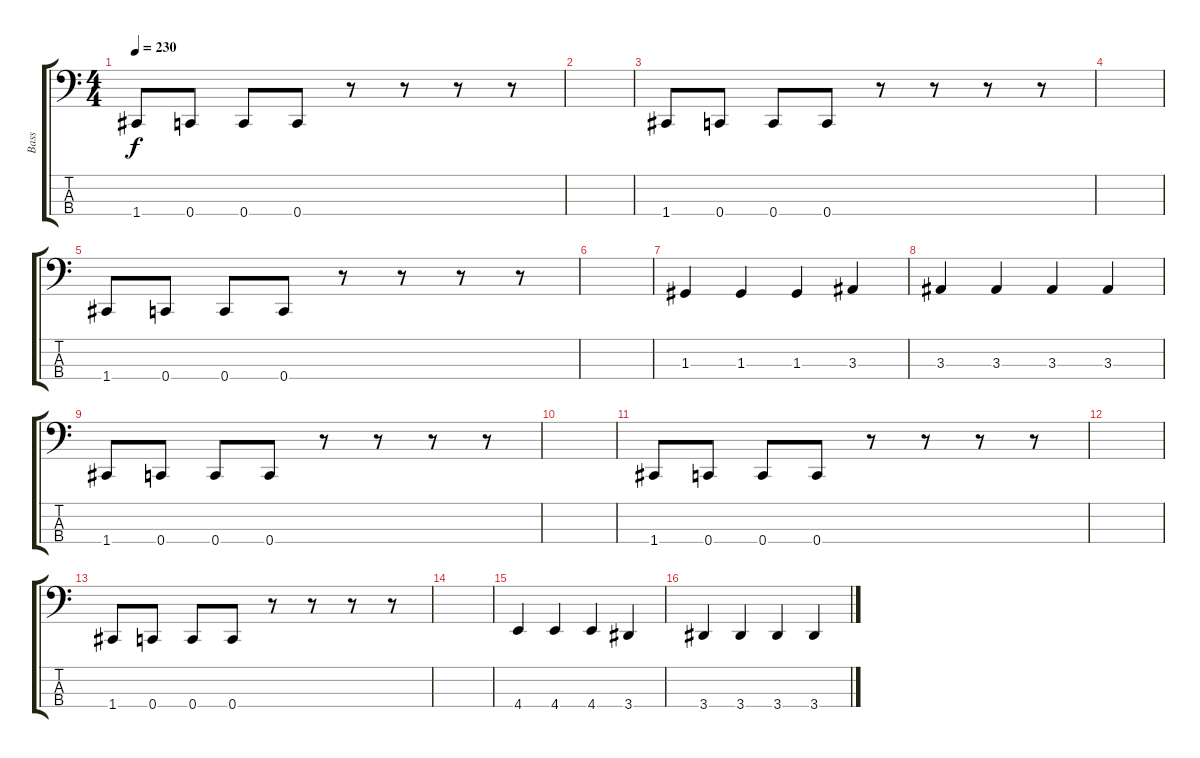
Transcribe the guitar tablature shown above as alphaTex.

\track ("Bass" "Bass") {instrument electricbasspick}
\staff {score tabs}
\tuning (F2 C2 G1 C1) {hide}
\ts (4 4)
\tempo 230
\clef f4
\ks c
1.4.8{dy f} 0.4.8 0.4.8 0.4.8 r.8 r.8 r.8 r.8 |
|
1.4.8 0.4.8 0.4.8 0.4.8 r.8 r.8 r.8 r.8 |
|
1.4.8 0.4.8 0.4.8 0.4.8 r.8 r.8 r.8 r.8 |
|
1.3.4 1.3.4 1.3.4 3.3.4 |
3.3.4 3.3.4 3.3.4 3.3.4 |
1.4.8 0.4.8 0.4.8 0.4.8 r.8 r.8 r.8 r.8 |
|
1.4.8 0.4.8 0.4.8 0.4.8 r.8 r.8 r.8 r.8 |
|
1.4.8 0.4.8 0.4.8 0.4.8 r.8 r.8 r.8 r.8 |
|
4.4.4 4.4.4 4.4.4 3.4.4 |
3.4.4 3.4.4 3.4.4 3.4.4
